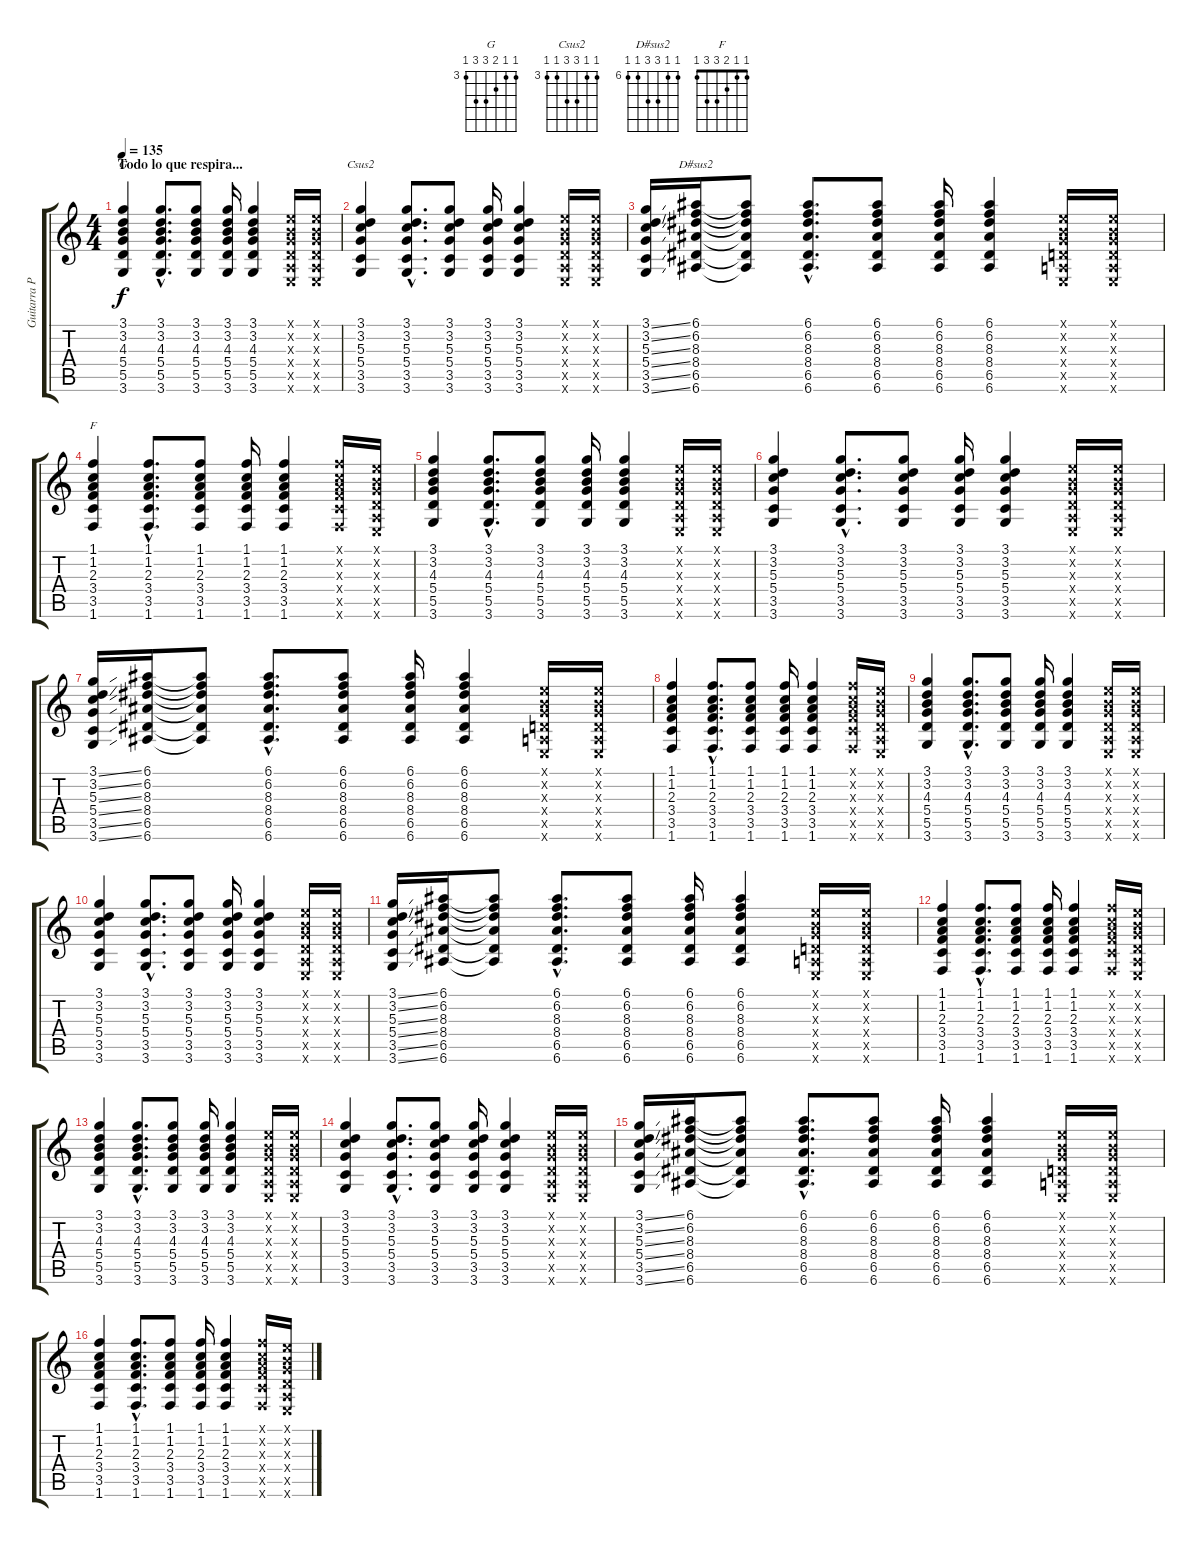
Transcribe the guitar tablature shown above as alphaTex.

\track ("Guitarra Primera" "Guitarra P") {instrument electricguitarclean}
\staff {score tabs}
\tuning (E4 B3 G3 D3 A2 E2) {hide}
\chord ("G" 3 3 4 5 5 3) {firstfret 3}
\chord ("Csus2" 3 3 5 5 3 3) {firstfret 3}
\chord ("D#sus2" 6 6 8 8 6 6) {firstfret 6}
\chord ("F" 1 1 2 3 3 1)
\ts (4 4)
\section ("" "Todo lo que respira...")
\tempo 135
\clef g2
\ks c
(3.1 3.2 4.3 5.4 5.5 3.6).4{ch "G" dy f} (3.1{hac} 3.2{hac} 4.3{hac} 5.4{hac} 5.5{hac} 3.6{hac}).8{d} (3.1 3.2 4.3 5.4 5.5 3.6).8 (3.1 3.2 4.3 5.4 5.5 3.6).16 (3.1 3.2 4.3 5.4 5.5 3.6).4 (0.1{x} 0.2{x} 0.3{x} 0.4{x} 0.5{x} 0.6{x}).16 (0.1{x} 0.2{x} 0.3{x} 0.4{x} 0.5{x} 0.6{x}).16 |
(3.1 3.2 5.3 5.4 3.5 3.6).4{ch "Csus2"} (3.1{hac} 3.2{hac} 5.3{hac} 5.4{hac} 3.5{hac} 3.6{hac}).8{d} (3.1 3.2 5.3 5.4 3.5 3.6).8 (3.1 3.2 5.3 5.4 3.5 3.6).16 (3.1 3.2 5.3 5.4 3.5 3.6).4 (0.1{x} 0.2{x} 0.3{x} 0.4{x} 0.5{x} 0.6{x}).16 (0.1{x} 0.2{x} 0.3{x} 0.4{x} 0.5{x} 0.6{x}).16 |
(3.1{ss} 3.2{ss} 5.3{ss} 5.4{ss} 3.5{ss} 3.6{ss}).16 (6.1 6.2 8.3 8.4 6.5 6.6).16{ch "D#sus2"} (6.1{t} 6.2{t} 8.3{t} 8.4{t} 6.5{t} 6.6{t}).8 (6.1{hac} 6.2{hac} 8.3{hac} 8.4{hac} 6.5{hac} 6.6{hac}).8{d} (6.1 6.2 8.3 8.4 6.5 6.6).8 (6.1 6.2 8.3 8.4 6.5 6.6).16 (6.1 6.2 8.3 8.4 6.5 6.6).4 (0.1{x} 0.2{x} 0.3{x} 0.4{x} 0.5{x} 0.6{x}).16 (0.1{x} 0.2{x} 0.3{x} 0.4{x} 0.5{x} 0.6{x}).16 |
(1.1 1.2 2.3 3.4 3.5 1.6).4{ch "F"} (1.1{hac} 1.2{hac} 2.3{hac} 3.4{hac} 3.5{hac} 1.6{hac}).8{d} (1.1 1.2 2.3 3.4 3.5 1.6).8 (1.1 1.2 2.3 3.4 3.5 1.6).16 (1.1 1.2 2.3 3.4 3.5 1.6).4 (1.1{x} 1.2{x} 2.3{x} 3.4{x} 3.5{x} 1.6{x}).16 (0.1{x} 0.2{x} 0.3{x} 0.4{x} 0.5{x} 0.6{x}).16 |
(3.1 3.2 4.3 5.4 5.5 3.6).4 (3.1{hac} 3.2{hac} 4.3{hac} 5.4{hac} 5.5{hac} 3.6{hac}).8{d} (3.1 3.2 4.3 5.4 5.5 3.6).8 (3.1 3.2 4.3 5.4 5.5 3.6).16 (3.1 3.2 4.3 5.4 5.5 3.6).4 (0.1{x} 0.2{x} 0.3{x} 0.4{x} 0.5{x} 0.6{x}).16 (0.1{x} 0.2{x} 0.3{x} 0.4{x} 0.5{x} 0.6{x}).16 |
(3.1 3.2 5.3 5.4 3.5 3.6).4 (3.1{hac} 3.2{hac} 5.3{hac} 5.4{hac} 3.5{hac} 3.6{hac}).8{d} (3.1 3.2 5.3 5.4 3.5 3.6).8 (3.1 3.2 5.3 5.4 3.5 3.6).16 (3.1 3.2 5.3 5.4 3.5 3.6).4 (0.1{x} 0.2{x} 0.3{x} 0.4{x} 0.5{x} 0.6{x}).16 (0.1{x} 0.2{x} 0.3{x} 0.4{x} 0.5{x} 0.6{x}).16 |
(3.1{ss} 3.2{ss} 5.3{ss} 5.4{ss} 3.5{ss} 3.6{ss}).16 (6.1 6.2 8.3 8.4 6.5 6.6).16 (6.1{t} 6.2{t} 8.3{t} 8.4{t} 6.5{t} 6.6{t}).8 (6.1{hac} 6.2{hac} 8.3{hac} 8.4{hac} 6.5{hac} 6.6{hac}).8{d} (6.1 6.2 8.3 8.4 6.5 6.6).8 (6.1 6.2 8.3 8.4 6.5 6.6).16 (6.1 6.2 8.3 8.4 6.5 6.6).4 (0.1{x} 0.2{x} 0.3{x} 0.4{x} 0.5{x} 0.6{x}).16 (0.1{x} 0.2{x} 0.3{x} 0.4{x} 0.5{x} 0.6{x}).16 |
(1.1 1.2 2.3 3.4 3.5 1.6).4 (1.1{hac} 1.2{hac} 2.3{hac} 3.4{hac} 3.5{hac} 1.6{hac}).8{d} (1.1 1.2 2.3 3.4 3.5 1.6).8 (1.1 1.2 2.3 3.4 3.5 1.6).16 (1.1 1.2 2.3 3.4 3.5 1.6).4 (1.1{x} 1.2{x} 2.3{x} 3.4{x} 3.5{x} 1.6{x}).16 (0.1{x} 0.2{x} 0.3{x} 0.4{x} 0.5{x} 0.6{x}).16 |
(3.1 3.2 4.3 5.4 5.5 3.6).4 (3.1{hac} 3.2{hac} 4.3{hac} 5.4{hac} 5.5{hac} 3.6{hac}).8{d} (3.1 3.2 4.3 5.4 5.5 3.6).8 (3.1 3.2 4.3 5.4 5.5 3.6).16 (3.1 3.2 4.3 5.4 5.5 3.6).4 (0.1{x} 0.2{x} 0.3{x} 0.4{x} 0.5{x} 0.6{x}).16 (0.1{x} 0.2{x} 0.3{x} 0.4{x} 0.5{x} 0.6{x}).16 |
(3.1 3.2 5.3 5.4 3.5 3.6).4 (3.1{hac} 3.2{hac} 5.3{hac} 5.4{hac} 3.5{hac} 3.6{hac}).8{d} (3.1 3.2 5.3 5.4 3.5 3.6).8 (3.1 3.2 5.3 5.4 3.5 3.6).16 (3.1 3.2 5.3 5.4 3.5 3.6).4 (0.1{x} 0.2{x} 0.3{x} 0.4{x} 0.5{x} 0.6{x}).16 (0.1{x} 0.2{x} 0.3{x} 0.4{x} 0.5{x} 0.6{x}).16 |
(3.1{ss} 3.2{ss} 5.3{ss} 5.4{ss} 3.5{ss} 3.6{ss}).16 (6.1 6.2 8.3 8.4 6.5 6.6).16 (6.1{t} 6.2{t} 8.3{t} 8.4{t} 6.5{t} 6.6{t}).8 (6.1{hac} 6.2{hac} 8.3{hac} 8.4{hac} 6.5{hac} 6.6{hac}).8{d} (6.1 6.2 8.3 8.4 6.5 6.6).8 (6.1 6.2 8.3 8.4 6.5 6.6).16 (6.1 6.2 8.3 8.4 6.5 6.6).4 (0.1{x} 0.2{x} 0.3{x} 0.4{x} 0.5{x} 0.6{x}).16 (0.1{x} 0.2{x} 0.3{x} 0.4{x} 0.5{x} 0.6{x}).16 |
(1.1 1.2 2.3 3.4 3.5 1.6).4 (1.1{hac} 1.2{hac} 2.3{hac} 3.4{hac} 3.5{hac} 1.6{hac}).8{d} (1.1 1.2 2.3 3.4 3.5 1.6).8 (1.1 1.2 2.3 3.4 3.5 1.6).16 (1.1 1.2 2.3 3.4 3.5 1.6).4 (1.1{x} 1.2{x} 2.3{x} 3.4{x} 3.5{x} 1.6{x}).16 (0.1{x} 0.2{x} 0.3{x} 0.4{x} 0.5{x} 0.6{x}).16 |
(3.1 3.2 4.3 5.4 5.5 3.6).4 (3.1{hac} 3.2{hac} 4.3{hac} 5.4{hac} 5.5{hac} 3.6{hac}).8{d} (3.1 3.2 4.3 5.4 5.5 3.6).8 (3.1 3.2 4.3 5.4 5.5 3.6).16 (3.1 3.2 4.3 5.4 5.5 3.6).4 (0.1{x} 0.2{x} 0.3{x} 0.4{x} 0.5{x} 0.6{x}).16 (0.1{x} 0.2{x} 0.3{x} 0.4{x} 0.5{x} 0.6{x}).16 |
(3.1 3.2 5.3 5.4 3.5 3.6).4 (3.1{hac} 3.2{hac} 5.3{hac} 5.4{hac} 3.5{hac} 3.6{hac}).8{d} (3.1 3.2 5.3 5.4 3.5 3.6).8 (3.1 3.2 5.3 5.4 3.5 3.6).16 (3.1 3.2 5.3 5.4 3.5 3.6).4 (0.1{x} 0.2{x} 0.3{x} 0.4{x} 0.5{x} 0.6{x}).16 (0.1{x} 0.2{x} 0.3{x} 0.4{x} 0.5{x} 0.6{x}).16 |
(3.1{ss} 3.2{ss} 5.3{ss} 5.4{ss} 3.5{ss} 3.6{ss}).16 (6.1 6.2 8.3 8.4 6.5 6.6).16 (6.1{t} 6.2{t} 8.3{t} 8.4{t} 6.5{t} 6.6{t}).8 (6.1{hac} 6.2{hac} 8.3{hac} 8.4{hac} 6.5{hac} 6.6{hac}).8{d} (6.1 6.2 8.3 8.4 6.5 6.6).8 (6.1 6.2 8.3 8.4 6.5 6.6).16 (6.1 6.2 8.3 8.4 6.5 6.6).4 (0.1{x} 0.2{x} 0.3{x} 0.4{x} 0.5{x} 0.6{x}).16 (0.1{x} 0.2{x} 0.3{x} 0.4{x} 0.5{x} 0.6{x}).16 |
(1.1 1.2 2.3 3.4 3.5 1.6).4 (1.1{hac} 1.2{hac} 2.3{hac} 3.4{hac} 3.5{hac} 1.6{hac}).8{d} (1.1 1.2 2.3 3.4 3.5 1.6).8 (1.1 1.2 2.3 3.4 3.5 1.6).16 (1.1 1.2 2.3 3.4 3.5 1.6).4 (1.1{x} 1.2{x} 2.3{x} 3.4{x} 3.5{x} 1.6{x}).16 (0.1{x} 0.2{x} 0.3{x} 0.4{x} 0.5{x} 0.6{x}).16
